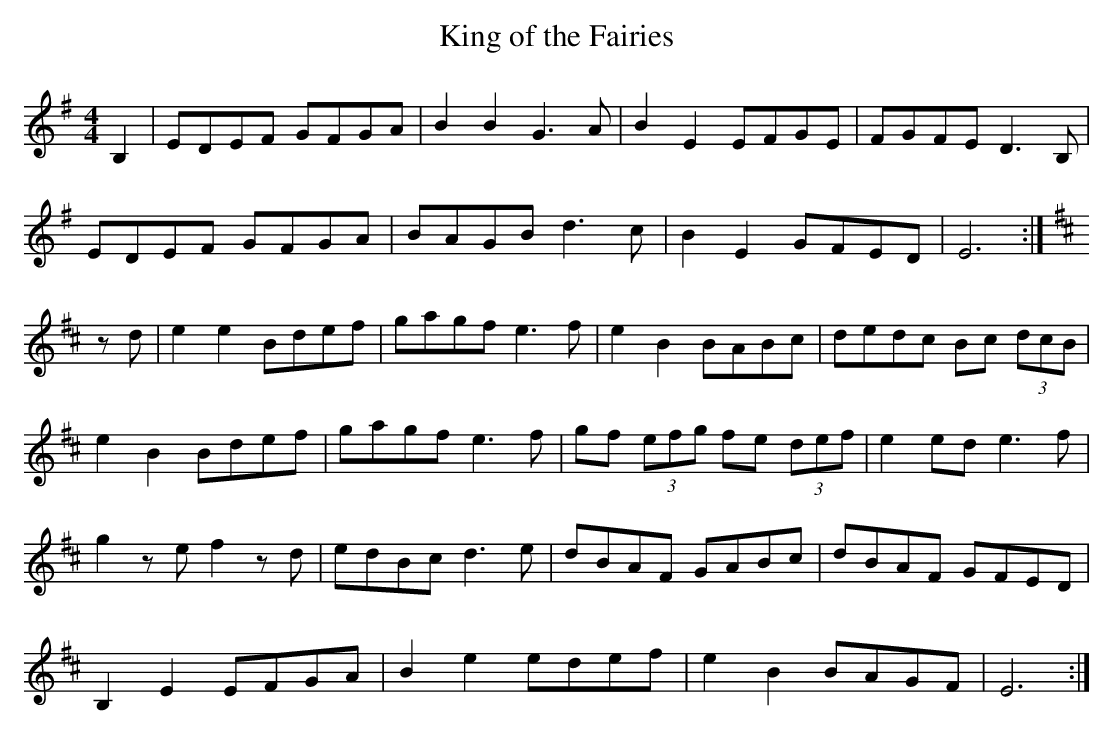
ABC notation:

X:1
T:King of the Fairies
M:4/4
L:1/8
K:Emin
B,2|EDEF GFGA|B2B2 G3 A|B2E2 EFGE |FGFE D3B, |
EDEF GFGA|BAGB d3 c|B2E2 GFED |E6 :|
K:Edor
zd|e2 e2 Bdef|gagf e3 f|e2 B2 BABc |dedc Bc (3dcB|
e2 B2 Bdef|gagf e3 f|gf (3efg fe (3def|e2ed e3f |
g2 ze f2zd|edBc d3 e|dBAF GABc |dBAF GFED |
B,2E2 EFGA|B2e2 edef|e2B2 BAGF |E6 :|
